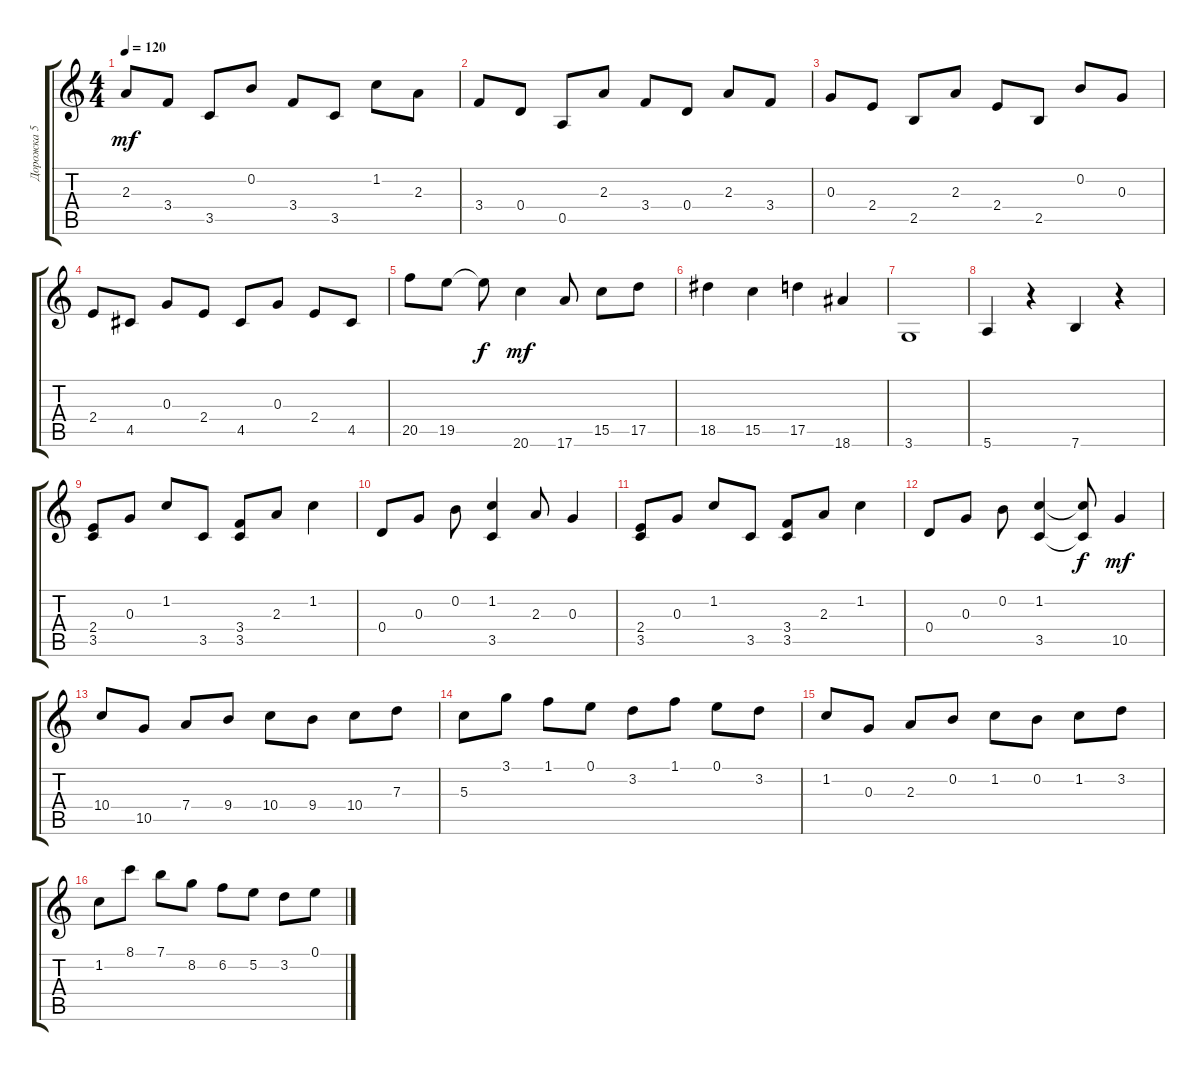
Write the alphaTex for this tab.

\track ("Дорожка 5" "Дорожка 5") {instrument acousticguitarsteel}
\staff {score tabs}
\tuning (E4 B3 G3 D3 A2 E2) {hide}
\ts (4 4)
\tempo 120
\clef g2
\ks c
2.3.8{dy mf} 3.4.8 3.5.8 0.2.8 3.4.8 3.5.8 1.2.8 2.3.8 |
3.4.8 0.4.8 0.5.8 2.3.8 3.4.8 0.4.8 2.3.8 3.4.8 |
0.3.8 2.4.8 2.5.8 2.3.8 2.4.8 2.5.8 0.2.8 0.3.8 |
2.4.8 4.5.8 0.3.8 2.4.8 4.5.8 0.3.8 2.4.8 4.5.8 |
20.5.8 19.5.8 19.5{t}.8{dy f} 20.6.4{dy mf} 17.6.8 15.5.8 17.5.8 |
18.5.4 15.5.4 17.5.4 18.6.4 |
3.6.1 |
5.6.4 r.4 7.6.4 r.4 |
(2.4 3.5).8 0.3.8 1.2.8 3.5.8 (3.4 3.5).8 2.3.8 1.2.4 |
0.4.8 0.3.8 0.2.8 (1.2 3.5).4 2.3.8 0.3.4 |
(2.4 3.5).8 0.3.8 1.2.8 3.5.8 (3.4 3.5).8 2.3.8 1.2.4 |
0.4.8 0.3.8 0.2.8 (1.2 3.5).4 (1.2{t} 3.5{t}).8{dy f} 10.5.4{dy mf} |
10.4.8 10.5.8 7.4.8 9.4.8 10.4.8 9.4.8 10.4.8 7.3.8 |
5.3.8 3.1.8 1.1.8 0.1.8 3.2.8 1.1.8 0.1.8 3.2.8 |
1.2.8 0.3.8 2.3.8 0.2.8 1.2.8 0.2.8 1.2.8 3.2.8 |
1.2.8 8.1.8 7.1.8 8.2.8 6.2.8 5.2.8 3.2.8 0.1.8
